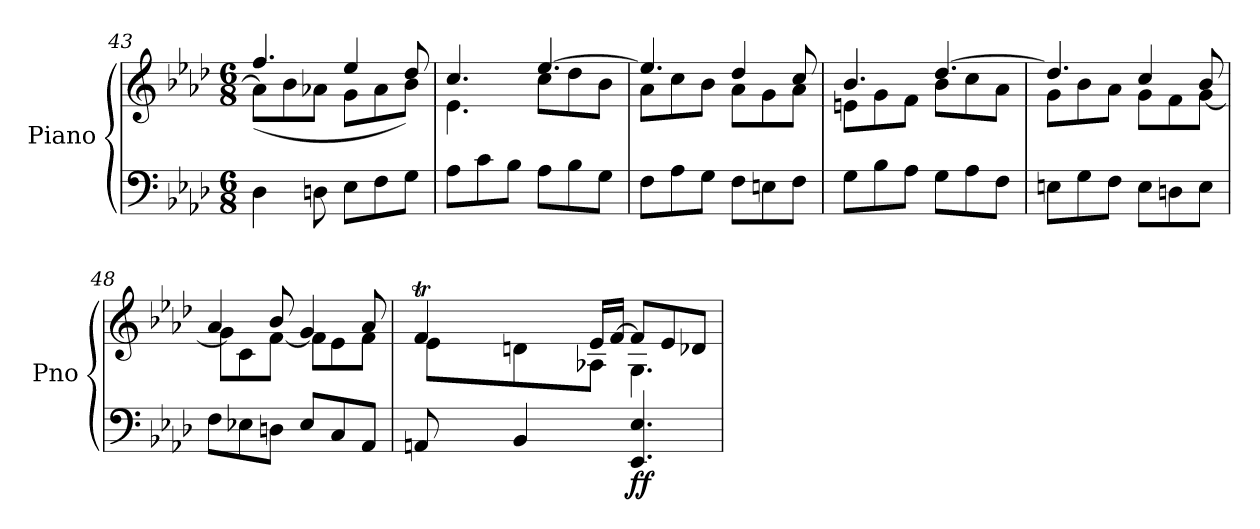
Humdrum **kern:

**kern	**kern	**dynam
*part1	*part1	*part1
*staff2	*staff1	*staff1/2
*I"Piano	*	*
*I'Pno	*	*
*clefF4	*clefG2	*
*k[b-e-a-d-]	*k[b-e-a-d-]	*
*M6/8	*M6/8	*
=43	=43	=43
*	*^	*
4D-\	4.ff/	(8a\L]	.
.	.	8b-\	.
8Dn\	.	8a-X\J	.
8E-\L	4ee-/	8g\L	.
8F\	.	8a-\	.
8G\J	8dd-/	8b-\J)	.
=44	=44	=44	=44
8A-\L	4.cc/	4.e-\	.
8c\	.	.	.
8B-\J	.	.	.
8A-\L	[4.ee-/	8cc\L	.
8B-\	.	8dd-\	.
8G\J	.	8b-\J	.
=45	=45	=45	=45
8F\L	4.ee-/]	8a-\L	.
8A-\	.	8cc\	.
8G\J	.	8b-\J	.
8F\L	4dd-/	8a-\L	.
8En\	.	8g\	.
8F\J	8cc/	8a-\J	.
=46	=46	=46	=46
8G\L	4.b-/	8en\L	.
8B-\	.	8g\	.
8A-\J	.	8f\J	.
8G\L	[4.dd-/	8b-\L	.
8A-\	.	8cc\	.
8F\J	.	8a-\J	.
!!LO:LB:g=z	!!
=47	=47	=47	=47
8En\L	4.dd-/]	8g\L	.
8G\	.	8b-\	.
8F\J	.	8a-\J	.
8E\L	4cc/	8g\L	.
8Dn\	.	8f\	.
8E\J	8b-/	[8g\J	.
=48	=48	=48	=48
!	!	!	!LO:DY:b
8F\L	4a-/	8g\L]	other-dynamics
8E-X\	.	8c\	.
8Dn\J	8b-/	[8f\J	.
8E-/L	4g/	8f\L]	.
8C/	.	8e-\	.
8AA-/J	8a-/	8f\J	.
=49	=49	=49	=49
*	*	*^	*
8AAn/	4fT/	8e-\L	32gyy	.
.	.	.	32fyy	.
.	.	.	32gyy	.
.	.	.	32fyy	.
4BB-/	.	8dn\	32gyy	.
.	.	.	32fyy	.
.	.	.	32gyy	.
.	.	.	32fyy	.
.	16e-/LL	8A-X\J	2ryy	.
.	[16f/JJ	.	.	.
!	!	!	!	!LO:DY:b=2
!	!	!	!	!LO:DY:n=1:b
4.EE-/ 4.E-/	8f/L]	4.G\	.	f f
.	8e-/	.	.	.
.	8d-X/J	.	.	.
*	*v	*v	*v	*
=	=	=
*-	*-	*-
